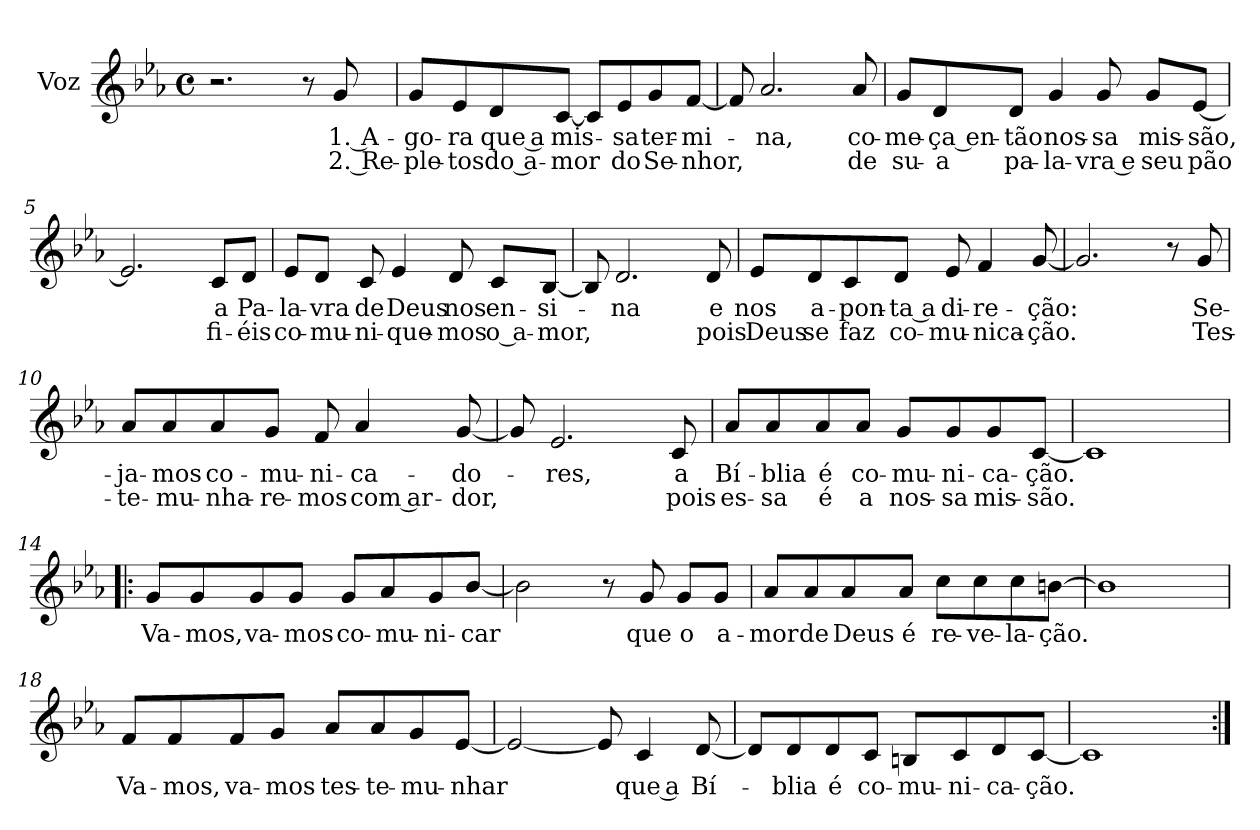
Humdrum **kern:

**kern	**text	**text
*part1	*part1	*part1
*staff1	*staff1	*staff1
*I"Voz	*	*
*I'Vo.	*	*
*clefG2	*	*
*k[b-e-a-]	*	*
*M4/4	*	*
*met(c)	*	*
*MM120	*	*
=1	=1	=1
2.r	.	.
8r	.	.
!	!LO:LY:b	!LO:LY:b
8g/	1. A-	2. Re-
=2	=2	=2
!	!LO:LY:b	!LO:LY:b
8g/L	-go-	-ple-
!	!LO:LY:b	!LO:LY:b
8e-/	-ra	-tos
!	!LO:LY:b	!LO:LY:b
8d/	que a	do a-
!	!LO:LY:b	!LO:LY:b
[8c/J	mis-	-mor
8c/L]	.	.
!	!LO:LY:b	!LO:LY:b
8e-/	-sa	do
!	!LO:LY:b	!LO:LY:b
8g/	ter-	Se-
!	!LO:LY:b	!LO:LY:b
[8f/J	-mi-	-nhor,
=3	=3	=3
8f/]	.	.
!	!LO:LY:b	!
2.a-/	-na,	.
!	!LO:LY:b	!LO:LY:b
8a-/	co-	de
=4	=4	=4
!	!LO:LY:b	!LO:LY:b
8g/L	-me-	su-
!	!LO:LY:b	!LO:LY:b
8d/	-ça en-	-a
!	!LO:LY:b	!LO:LY:b
8d/J	-tão	pa-
!	!LO:LY:b	!LO:LY:b
4g/	nos-	-la-
!	!LO:LY:b	!LO:LY:b
8g/	-sa	-vra e
!	!LO:LY:b	!LO:LY:b
8g/L	mis-	seu
!	!LO:LY:b	!LO:LY:b
[8e-/J	-são,	pão
!!LO:LB:g=z
=5	=5	=5
2.e-/]	.	.
!	!LO:LY:b	!LO:LY:b
8c/L	a	fi-
!	!LO:LY:b	!LO:LY:b
8d/J	Pa-	-éis
=6	=6	=6
!	!LO:LY:b	!LO:LY:b
8e-/L	-la-	co-
!	!LO:LY:b	!LO:LY:b
8d/J	-vra	-mu-
!	!LO:LY:b	!LO:LY:b
8c/	de	-ni-
!	!LO:LY:b	!LO:LY:b
4e-/	Deus	-que-
!	!LO:LY:b	!LO:LY:b
8d/	nos	-mos
!	!LO:LY:b	!LO:LY:b
8c/L	en-	o a-
!	!LO:LY:b	!LO:LY:b
[8B-/J	-si-	-mor,
=7	=7	=7
8B-/]	.	.
!	!LO:LY:b	!
2.d/	-na	.
!	!LO:LY:b	!LO:LY:b
8d/	e	pois
=8	=8	=8
!	!LO:LY:b	!LO:LY:b
8e-/L	nos	Deus
!	!LO:LY:b	!LO:LY:b
8d/	a-	se
!	!LO:LY:b	!LO:LY:b
8c/	-pon-	faz
!	!LO:LY:b	!LO:LY:b
8d/J	-ta a	co-
!	!LO:LY:b	!LO:LY:b
8e-/	di-	-mu-
!	!LO:LY:b	!LO:LY:b
4f/	-re-	-nica-
!	!LO:LY:b	!LO:LY:b
[8g/	-ção:	-ção.
=9	=9	=9
2.g/]	.	.
8r	.	.
!	!LO:LY:b	!LO:LY:b
8g/	Se-	Tes-
!!LO:LB:g=z
=10	=10	=10
!	!LO:LY:b	!LO:LY:b
8a-/L	-ja-	-te-
!	!LO:LY:b	!LO:LY:b
8a-/	-mos	-mu-
!	!LO:LY:b	!LO:LY:b
8a-/	co-	-nha-
!	!LO:LY:b	!LO:LY:b
8g/J	-mu-	-re-
!	!LO:LY:b	!LO:LY:b
8f/	-ni-	-mos
!	!LO:LY:b	!LO:LY:b
4a-/	-ca-	com ar-
!	!LO:LY:b	!LO:LY:b
[8g/	-do-	-dor,
=11	=11	=11
8g/]	.	.
!	!LO:LY:b	!
2.e-/	-res,	.
!	!LO:LY:b	!LO:LY:b
8c/	a	pois
=12	=12	=12
!	!LO:LY:b	!LO:LY:b
8a-/L	Bí-	es-
!	!LO:LY:b	!LO:LY:b
8a-/	-blia	-sa
!	!LO:LY:b	!LO:LY:b
8a-/	é	é
!	!LO:LY:b	!LO:LY:b
8a-/J	co-	a
!	!LO:LY:b	!LO:LY:b
8g/L	-mu-	nos-
!	!LO:LY:b	!LO:LY:b
8g/	-ni-	-sa
!	!LO:LY:b	!LO:LY:b
8g/	-ca-	mis-
!	!LO:LY:b	!LO:LY:b
[8c/J	-ção.	-são.
=13	=13	=13
1c]	.	.
!!LO:LB:g=z
=14!|:	=14!|:	=14!|:
!	!LO:LY:b	!
8g/L	Va-	.
!	!LO:LY:b	!
8g/	-mos,	.
!	!LO:LY:b	!
8g/	va-	.
!	!LO:LY:b	!
8g/J	-mos	.
!	!LO:LY:b	!
8g/L	co-	.
!	!LO:LY:b	!
8a-/	-mu-	.
!	!LO:LY:b	!
8g/	-ni-	.
!	!LO:LY:b	!
[8b-/J	-car	.
=15	=15	=15
2b-\]	.	.
8r	.	.
!	!LO:LY:b	!
8g/	que	.
!	!LO:LY:b	!
8g/L	o	.
!	!LO:LY:b	!
8g/J	a-	.
=16	=16	=16
!	!LO:LY:b	!
8a-/L	-mor	.
!	!LO:LY:b	!
8a-/	de	.
!	!LO:LY:b	!
8a-/	Deus	.
!	!LO:LY:b	!
8a-/J	é	.
!	!LO:LY:b	!
8cc\L	re-	.
!	!LO:LY:b	!
8cc\	-ve-	.
!	!LO:LY:b	!
8cc\	-la-	.
!	!LO:LY:b	!
[8bn\J	-ção.	.
=17	=17	=17
1b]	.	.
!!LO:LB:g=z
=18	=18	=18
!	!LO:LY:b	!
8f/L	Va-	.
!	!LO:LY:b	!
8f/	-mos,	.
!	!LO:LY:b	!
8f/	va-	.
!	!LO:LY:b	!
8g/J	-mos	.
!	!LO:LY:b	!
8a-/L	tes-	.
!	!LO:LY:b	!
8a-/	-te-	.
!	!LO:LY:b	!
8g/	-mu-	.
!	!LO:LY:b	!
[8e-/J	-nhar	.
=19	=19	=19
2e-/_	.	.
8e-/]	.	.
!	!LO:LY:b	!
4c/	que a	.
!	!LO:LY:b	!
[8d/	Bí-	.
=20	=20	=20
8d/L]	.	.
!	!LO:LY:b	!
8d/	blia	.
!	!LO:LY:b	!
8d/	é	.
!	!LO:LY:b	!
8c/J	co-	.
!	!LO:LY:b	!
8Bn/L	-mu-	.
!	!LO:LY:b	!
8c/	-ni-	.
!	!LO:LY:b	!
8d/	-ca-	.
!	!LO:LY:b	!
[8c/J	-ção.	.
=21	=21	=21
1c]	.	.
=:|!	=:|!	=:|!
*-	*-	*-
